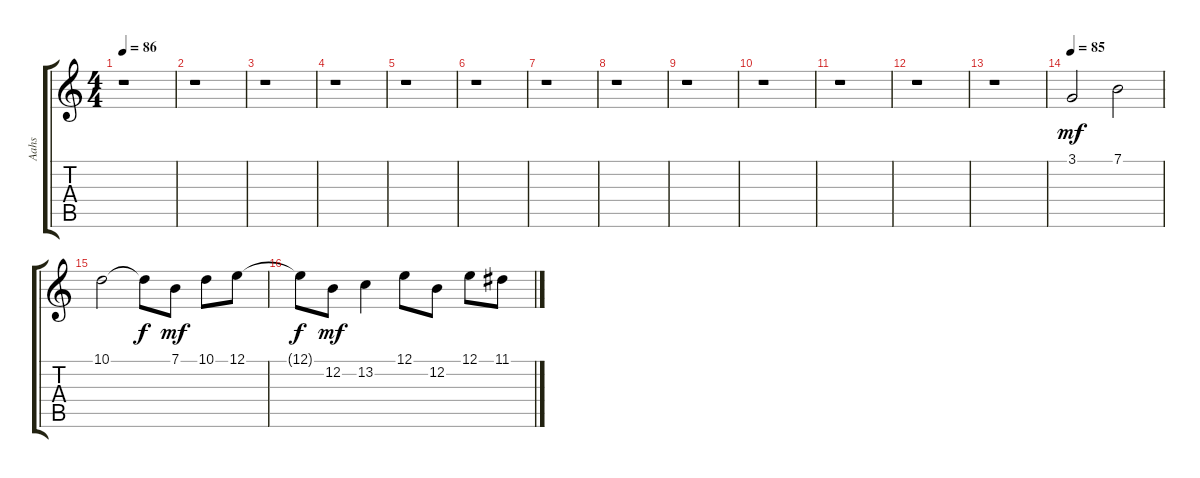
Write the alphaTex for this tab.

\track ("Aahs" "Aahs") {instrument choiraahs}
\staff {score tabs}
\tuning (E4 B3 G3 D3 A2 E2) {hide}
\ts (4 4)
\tempo 86
\clef g2
\ks c
r.1{dy mf} |
r.1 |
r.1 |
r.1 |
r.1 |
r.1 |
r.1 |
r.1 |
r.1 |
r.1 |
r.1 |
r.1 |
r.1 |
\tempo 85
3.1.2 7.1.2 |
10.1.2 10.1{t}.8{dy f} 7.1.8{dy mf} 10.1.8 12.1.8 |
12.1{t}.8{dy f} 12.2.8{dy mf} 13.2.4 12.1.8 12.2.8 12.1.8 11.1.8
